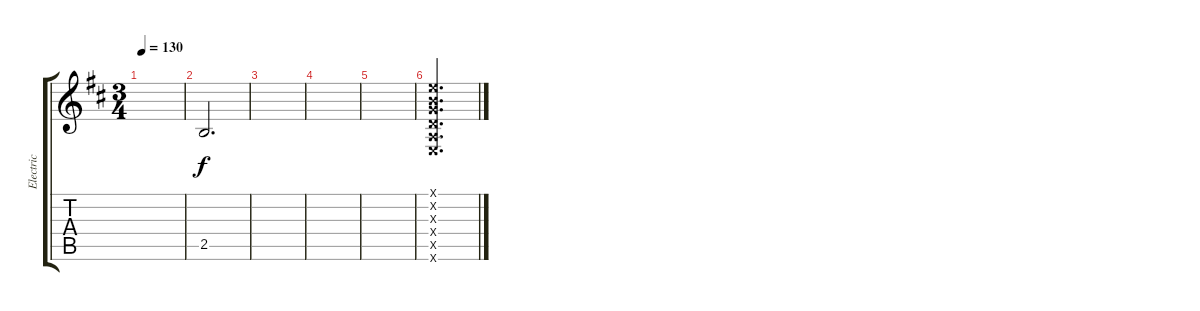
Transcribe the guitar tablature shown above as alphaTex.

\track ("Electric" "Electric") {instrument overdrivenguitar}
\staff {score tabs}
\tuning (E4 B3 G3 D3 A2 E2) {hide}
\ts (3 4)
\tempo 130
\clef g2
\ks bminor
|
2.5.2{d} |
|
|
|
(0.1{x} 0.2{x} 0.3{x} 0.4{x} 0.5{x} 0.6{x}).2{d}
